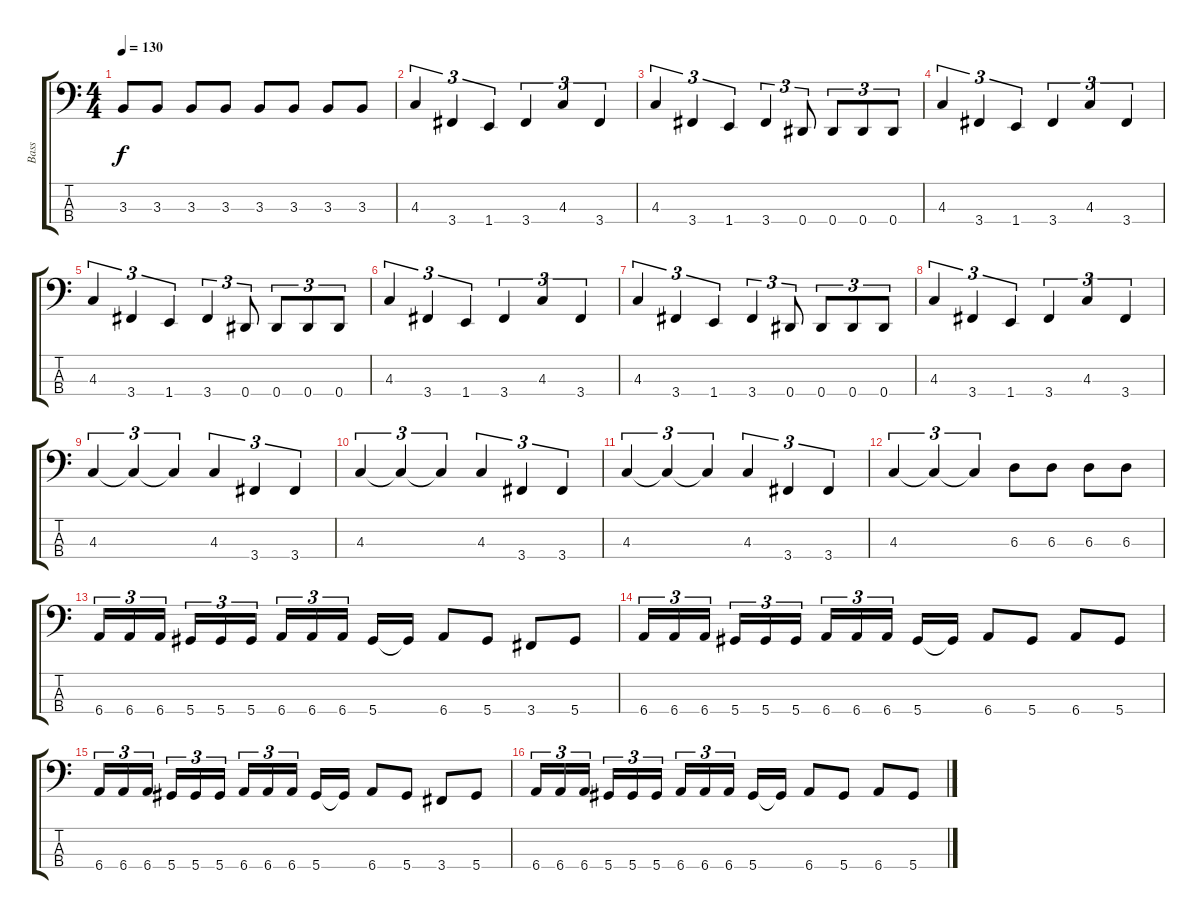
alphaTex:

\track ("Bass" "Bass") {instrument electricbasspick}
\staff {score tabs}
\tuning (Gb2 Db2 Ab1 Eb1) {hide}
\ts (4 4)
\tempo 130
\clef f4
\ks c
3.3.8{dy f} 3.3.8 3.3.8 3.3.8 3.3.8 3.3.8 3.3.8 3.3.8 |
4.3.4{tu (3 2)} 3.4.4{tu (3 2)} 1.4.4{tu (3 2)} 3.4.4{tu (3 2)} 4.3.4{tu (3 2)} 3.4.4{tu (3 2)} |
4.3.4{tu (3 2)} 3.4.4{tu (3 2)} 1.4.4{tu (3 2)} 3.4.4{tu (3 2)} 0.4.8{tu (3 2)} 0.4.8{tu (3 2)} 0.4.8{tu (3 2)} 0.4.8{tu (3 2)} |
4.3.4{tu (3 2)} 3.4.4{tu (3 2)} 1.4.4{tu (3 2)} 3.4.4{tu (3 2)} 4.3.4{tu (3 2)} 3.4.4{tu (3 2)} |
4.3.4{tu (3 2)} 3.4.4{tu (3 2)} 1.4.4{tu (3 2)} 3.4.4{tu (3 2)} 0.4.8{tu (3 2)} 0.4.8{tu (3 2)} 0.4.8{tu (3 2)} 0.4.8{tu (3 2)} |
4.3.4{tu (3 2)} 3.4.4{tu (3 2)} 1.4.4{tu (3 2)} 3.4.4{tu (3 2)} 4.3.4{tu (3 2)} 3.4.4{tu (3 2)} |
4.3.4{tu (3 2)} 3.4.4{tu (3 2)} 1.4.4{tu (3 2)} 3.4.4{tu (3 2)} 0.4.8{tu (3 2)} 0.4.8{tu (3 2)} 0.4.8{tu (3 2)} 0.4.8{tu (3 2)} |
4.3.4{tu (3 2)} 3.4.4{tu (3 2)} 1.4.4{tu (3 2)} 3.4.4{tu (3 2)} 4.3.4{tu (3 2)} 3.4.4{tu (3 2)} |
4.3.4{tu (3 2)} 4.3{t}.4{tu (3 2)} 4.3{t}.4{tu (3 2)} 4.3.4{tu (3 2)} 3.4.4{tu (3 2)} 3.4.4{tu (3 2)} |
4.3.4{tu (3 2)} 4.3{t}.4{tu (3 2)} 4.3{t}.4{tu (3 2)} 4.3.4{tu (3 2)} 3.4.4{tu (3 2)} 3.4.4{tu (3 2)} |
4.3.4{tu (3 2)} 4.3{t}.4{tu (3 2)} 4.3{t}.4{tu (3 2)} 4.3.4{tu (3 2)} 3.4.4{tu (3 2)} 3.4.4{tu (3 2)} |
4.3.4{tu (3 2)} 4.3{t}.4{tu (3 2)} 4.3{t}.4{tu (3 2)} 6.3.8 6.3.8 6.3.8 6.3.8 |
6.4.16{tu (3 2)} 6.4.16{tu (3 2)} 6.4.16{tu (3 2)} 5.4.16{tu (3 2)} 5.4.16{tu (3 2)} 5.4.16{tu (3 2)} 6.4.16{tu (3 2)} 6.4.16{tu (3 2)} 6.4.16{tu (3 2)} 5.4.16 5.4{t}.16 6.4.8 5.4.8 3.4.8 5.4.8 |
6.4.16{tu (3 2)} 6.4.16{tu (3 2)} 6.4.16{tu (3 2)} 5.4.16{tu (3 2)} 5.4.16{tu (3 2)} 5.4.16{tu (3 2)} 6.4.16{tu (3 2)} 6.4.16{tu (3 2)} 6.4.16{tu (3 2)} 5.4.16 5.4{t}.16 6.4.8 5.4.8 6.4.8 5.4.8 |
6.4.16{tu (3 2)} 6.4.16{tu (3 2)} 6.4.16{tu (3 2)} 5.4.16{tu (3 2)} 5.4.16{tu (3 2)} 5.4.16{tu (3 2)} 6.4.16{tu (3 2)} 6.4.16{tu (3 2)} 6.4.16{tu (3 2)} 5.4.16 5.4{t}.16 6.4.8 5.4.8 3.4.8 5.4.8 |
6.4.16{tu (3 2)} 6.4.16{tu (3 2)} 6.4.16{tu (3 2)} 5.4.16{tu (3 2)} 5.4.16{tu (3 2)} 5.4.16{tu (3 2)} 6.4.16{tu (3 2)} 6.4.16{tu (3 2)} 6.4.16{tu (3 2)} 5.4.16 5.4{t}.16 6.4.8 5.4.8 6.4.8 5.4.8
